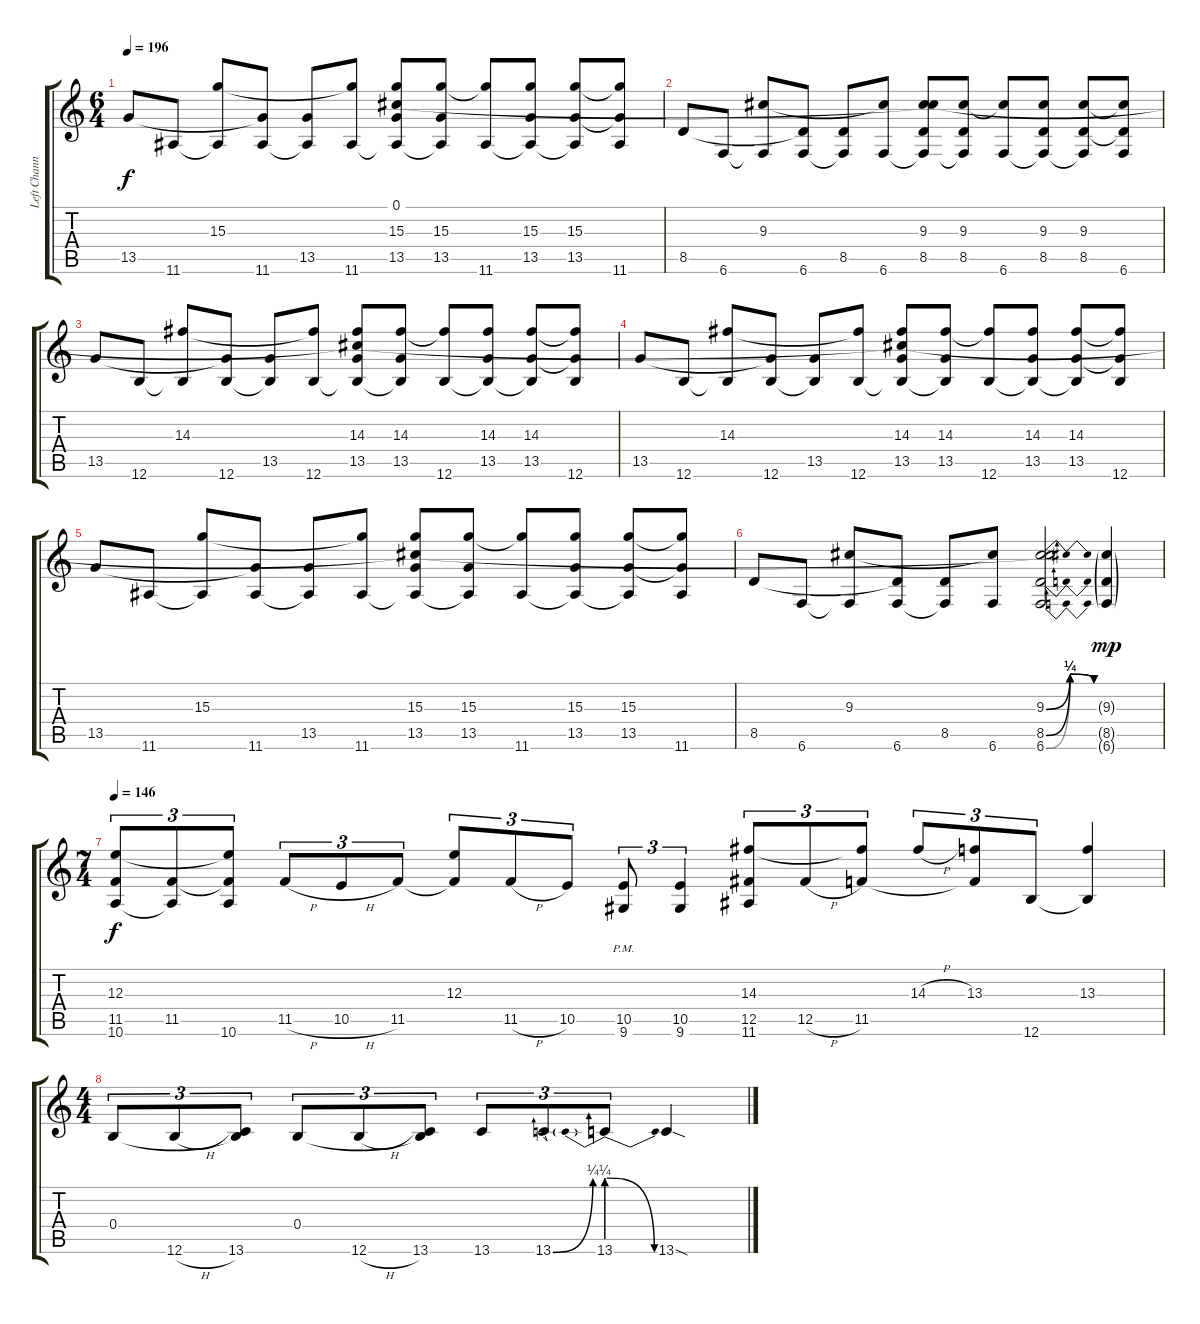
\track ("Left Channel" "Left Chann") {instrument distortionguitar}
\staff {score tabs}
\tuning (Db4 Ab3 E3 B2 Gb2 B1) {hide}
\ts (6 4)
\tempo 196
\clef g2
\ks c
13.5.8{dy f} 11.6.8 (15.3 11.6{t}).8 (13.5{t} 11.6).8 (13.5 11.6{t}).8 (15.3{t} 11.6).8 (0.1{t} 15.3 13.5 11.6{t}).8 (15.3 13.5 11.6{t}).8 (15.3{t} 11.6).8 (15.3 13.5 11.6{t}).8 (15.3 13.5 11.6{t}).8 (15.3{t} 13.5{t} 11.6).8 |
8.5.8 6.6.8 (9.3 6.6{t}).8 (8.5{t} 6.6).8 (8.5 6.6{t}).8 (9.3{t} 6.6).8 (0.1{t} 9.3 8.5 6.6{t}).8 (9.3 8.5 6.6{t}).8 (9.3{t} 6.6).8 (9.3 8.5 6.6{t}).8 (9.3 8.5 6.6{t}).8 (9.3{t} 8.5{t} 6.6).8 |
13.5.8 12.6.8 (14.3 12.6{t}).8 (13.5{t} 12.6).8 (13.5 12.6{t}).8 (14.3{t} 12.6).8 (0.1{t} 14.3 13.5 12.6{t}).8 (14.3 13.5 12.6{t}).8 (14.3{t} 12.6).8 (14.3 13.5 12.6{t}).8 (14.3 13.5 12.6{t}).8 (14.3{t} 13.5{t} 12.6).8 |
13.5.8 12.6.8 (14.3 12.6{t}).8 (13.5{t} 12.6).8 (13.5 12.6{t}).8 (14.3{t} 12.6).8 (0.1{t} 14.3 13.5 12.6{t}).8 (14.3 13.5 12.6{t}).8 (14.3{t} 12.6).8 (14.3 13.5 12.6{t}).8 (14.3 13.5 12.6{t}).8 (14.3{t} 13.5{t} 12.6).8 |
13.5.8 11.6.8 (15.3 11.6{t}).8 (13.5{t} 11.6).8 (13.5 11.6{t}).8 (15.3{t} 11.6).8 (0.1{t} 15.3 13.5 11.6{t}).8 (15.3 13.5 11.6{t}).8 (15.3{t} 11.6).8 (15.3 13.5 11.6{t}).8 (15.3 13.5 11.6{t}).8 (15.3{t} 13.5{t} 11.6).8 |
8.5.8 6.6.8 (9.3 6.6{t}).8 (8.5{t} 6.6).8 (8.5 6.6{t}).8 (9.3{t} 6.6).8 (0.1{t} 9.3{be (bendrelease 0 0 15 1 15 1 60 0)} 8.5{be (bendrelease 0 0 15 1 15 1 60 0)} 6.6{be (bendrelease 0 0 15 1 15 1 60 0)}).2 (9.3{g} 8.5{g} 6.6{g}).4{dy mp} |
\ts (7 4)
\tempo 146
(12.3 11.5 10.6).8{tu (3 2) dy f volume 13 instrument distortionguitar} (11.5 10.6{t}).8{tu (3 2)} (12.3{t} 11.5{t} 10.6).8{tu (3 2)} 11.5{h}.8{tu (3 2)} 10.5{h}.8{tu (3 2)} 11.5.8{tu (3 2)} (12.3 11.5{t}).8{tu (3 2)} 11.5{h}.8{tu (3 2)} 10.5.8{tu (3 2)} (10.5{pm} 9.6).8{tu (3 2)} (10.5 9.6).4{tu (3 2)} (14.3 12.5 11.6).8{tu (3 2)} 12.5{h}.8{tu (3 2)} (14.3{t} 11.5).8{tu (3 2)} 14.3{h}.8{tu (3 2)} (13.3 11.5{t}).8{tu (3 2)} 12.6.8{tu (3 2)} (13.3 12.6{t}).4 |
\ts (4 4)
0.4.8{tu (3 2)} 12.6{h}.8{tu (3 2)} (0.4{t} 13.6).8{tu (3 2)} 0.4.8{tu (3 2)} 12.6{h}.8{tu (3 2)} (0.4{t} 13.6).8{tu (3 2)} 13.6.8{tu (3 2)} 13.6{be (bend 0 0 60 1)}.8{tu (3 2)} 13.6{be (prebendrelease 0 1 60 0)}.8{tu (3 2)} 13.6{sod}.4
